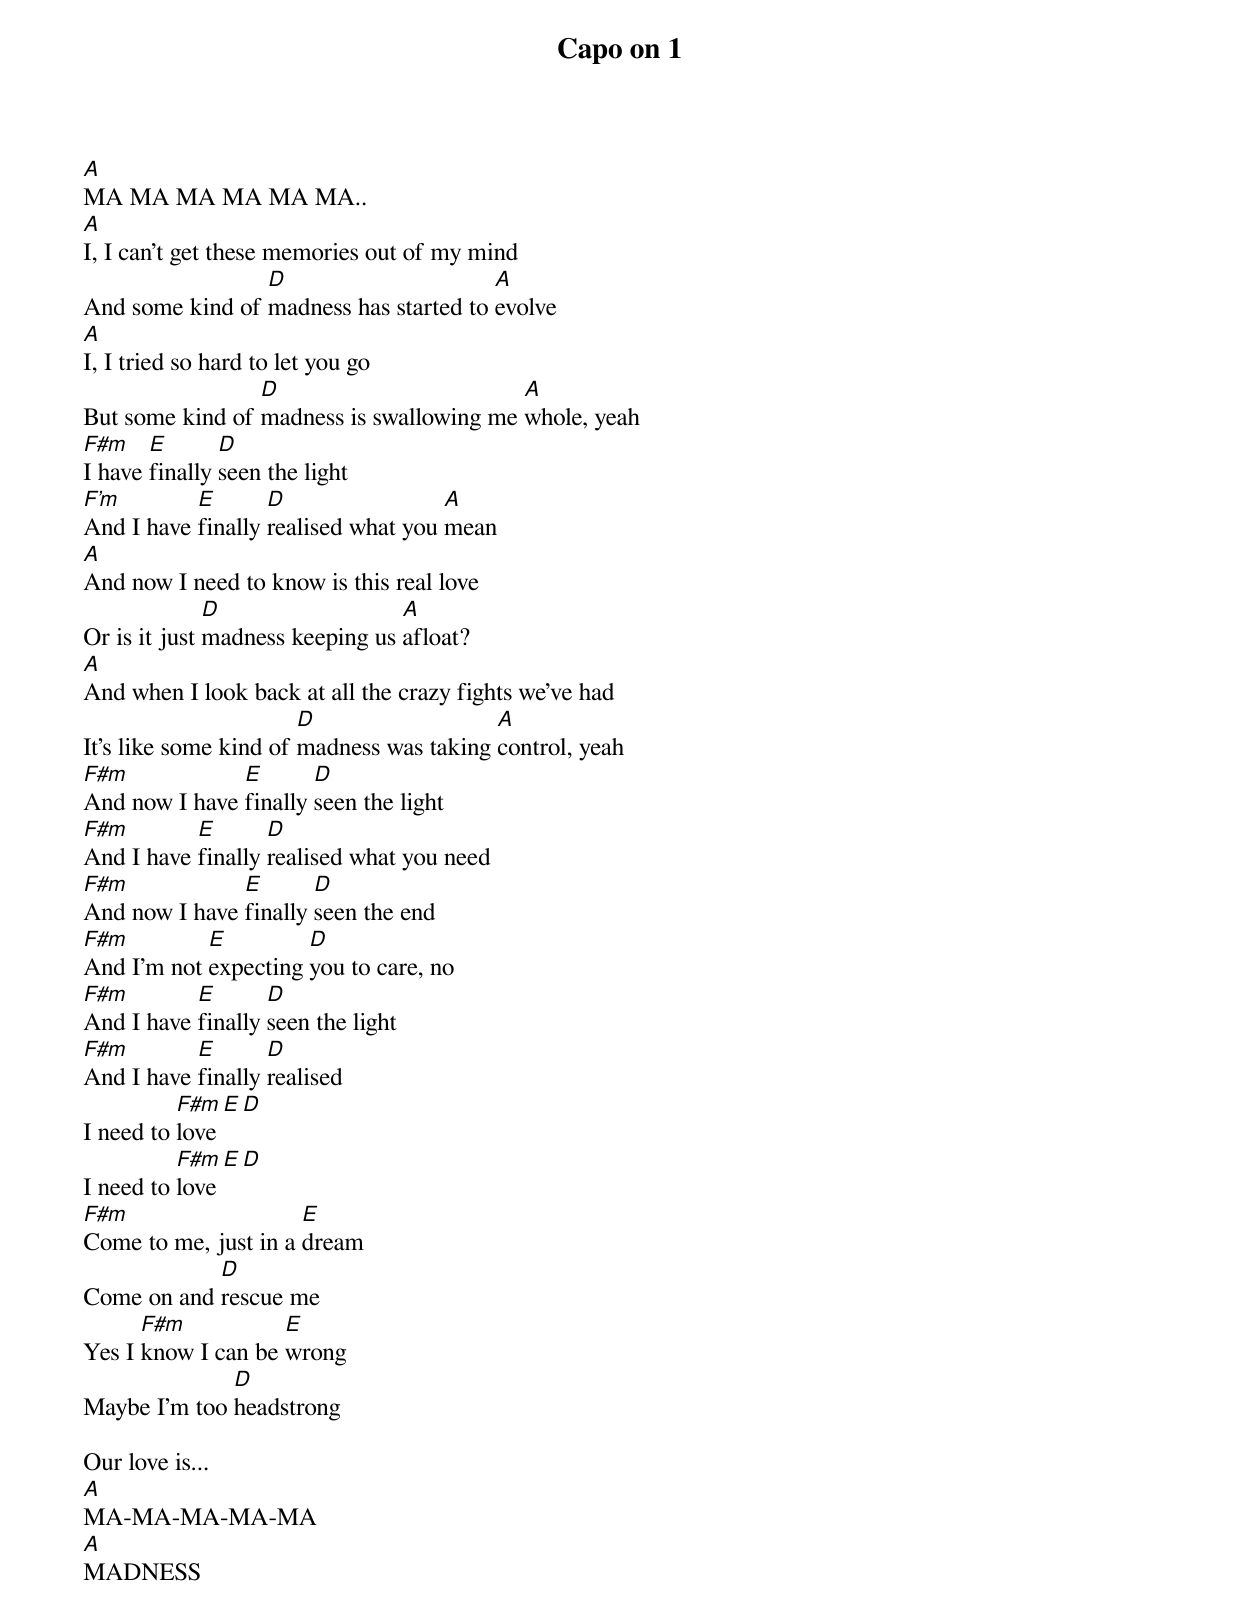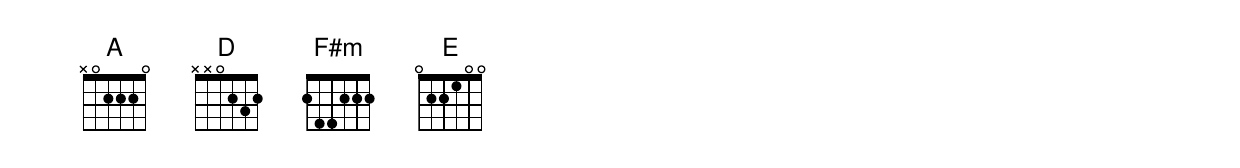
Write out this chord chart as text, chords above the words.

Capo on 1



A
MA MA MA MA MA MA..
A
I, I can't get these memories out of my mind
                 D                      A
And some kind of madness has started to evolve
A
I, I tried so hard to let you go
                 D                        A
But some kind of madness is swallowing me whole, yeah
F#m    E       D
I have finally seen the light
F'm        E       D                 A
And I have finally realised what you mean
A
And now I need to know is this real love
              D                  A
Or is it just madness keeping us afloat?
A
And when I look back at all the crazy fights we've had
                       D                  A
It's like some kind of madness was taking control, yeah
F#m            E       D
And now I have finally seen the light
F#m        E       D
And I have finally realised what you need
F#m            E       D
And now I have finally seen the end
F#m         E         D
And I'm not expecting you to care, no
F#m        E       D
And I have finally seen the light
F#m        E       D
And I have finally realised
          F#m   E   D
I need to love
          F#m   E   D
I need to love
F#m                   E
Come to me, just in a dream
            D
Come on and rescue me
      F#m           E
Yes I know I can be wrong
              D
Maybe I'm too headstrong

Our love is...
A
MA-MA-MA-MA-MA
A
MADNESS
